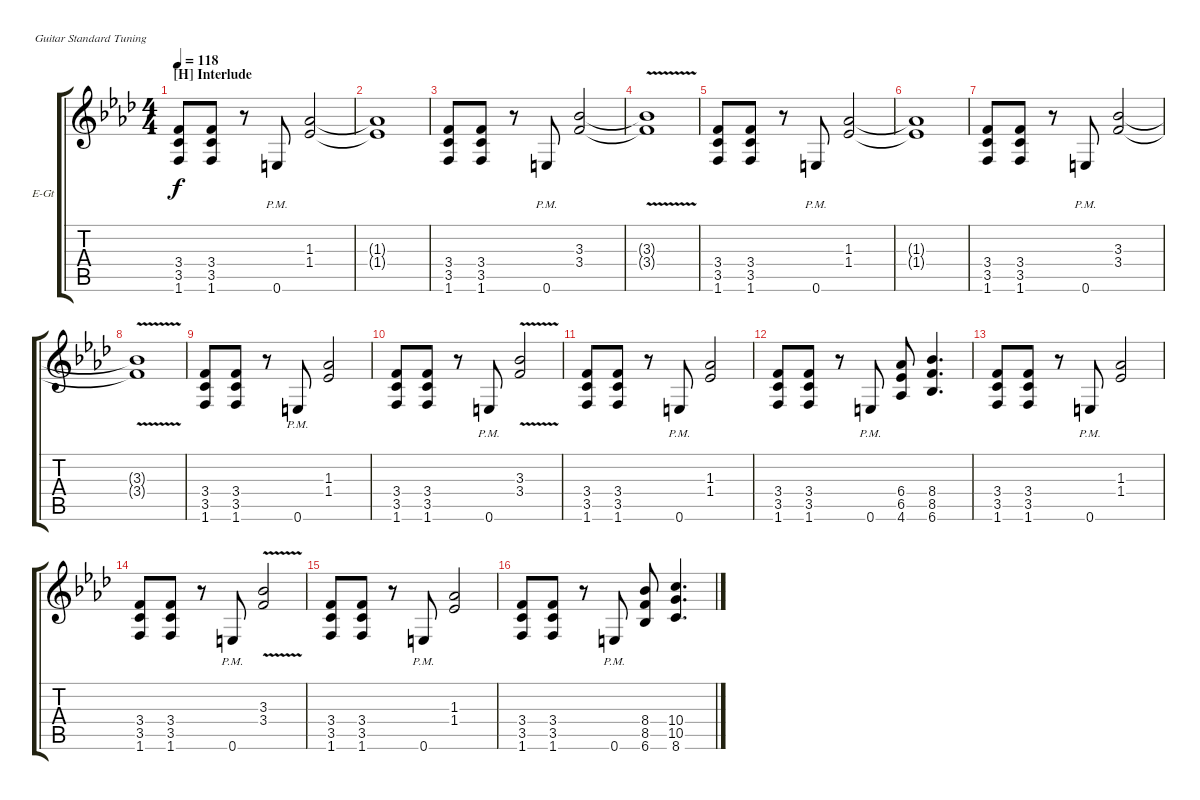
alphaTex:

\bracketExtendMode groupsimilarinstruments
\firstSystemTrackNameOrientation horizontal
\otherSystemsTrackNameOrientation horizontal
\track ("Guitar 1" "E-Gt") {instrument distortionguitar}
\staff {score tabs}
\tuning (E4 B3 G3 D3 A2 E2)
\ts (4 4)
\section ("H" "Interlude")
\tempo 118
\clef g2
\scale
1.03909
\ks ab
(1.6 3.5 3.4).8{dy f} (1.6 3.5 3.4).8 r.8 0.6{pm}.8 (1.4 1.3).2 |
\scale
0.960908 (1.4{t} 1.3{t}).1 |
\scale
1.03909 (1.6 3.5 3.4).8 (1.6 3.5 3.4).8 r.8 0.6{pm}.8 (3.4 3.3).2 |
\scale
0.960908 (3.4{v t} 3.3{v t}).1 |
\scale
1.03909 (1.6 3.5 3.4).8 (1.6 3.5 3.4).8 r.8 0.6{pm}.8 (1.4 1.3).2 |
\scale
0.960908 (1.4{t} 1.3{t}).1 |
\scale
1.03909 (1.6 3.5 3.4).8 (1.6 3.5 3.4).8 r.8 0.6{pm}.8 (3.4 3.3).2 |
\scale
0.960908 (3.4{v t} 3.3{v t}).1 |
\scale
1.03909 (1.6 3.5 3.4).8 (1.6 3.5 3.4).8 r.8 0.6{pm}.8 (1.4 1.3).2 |
\scale
0.960908 (1.6 3.5 3.4).8 (1.6 3.5 3.4).8 r.8 0.6{pm}.8 (3.4{v} 3.3{v}).2 |
\scale
1.03909 (1.6 3.5 3.4).8 (1.6 3.5 3.4).8 r.8 0.6{pm}.8 (1.4 1.3).2 |
\scale
0.960908 (1.6 3.5 3.4).8 (1.6 3.5 3.4).8 r.8 0.6{pm}.8 (4.6 6.5 6.4).8 (6.6 8.5 8.4).4{d} |
\scale
1.03909 (1.6 3.5 3.4).8 (1.6 3.5 3.4).8 r.8 0.6{pm}.8 (1.4 1.3).2 |
\scale
0.960908 (1.6 3.5 3.4).8 (1.6 3.5 3.4).8 r.8 0.6{pm}.8 (3.4{v} 3.3{v}).2 |
\scale
1.03909 (1.6 3.5 3.4).8 (1.6 3.5 3.4).8 r.8 0.6{pm}.8 (1.4 1.3).2 |
\scale
0.960908 (1.6 3.5 3.4).8 (1.6 3.5 3.4).8 r.8 0.6{pm}.8 (6.6 8.5 8.4).8 (8.6 10.5 10.4).4{d}
